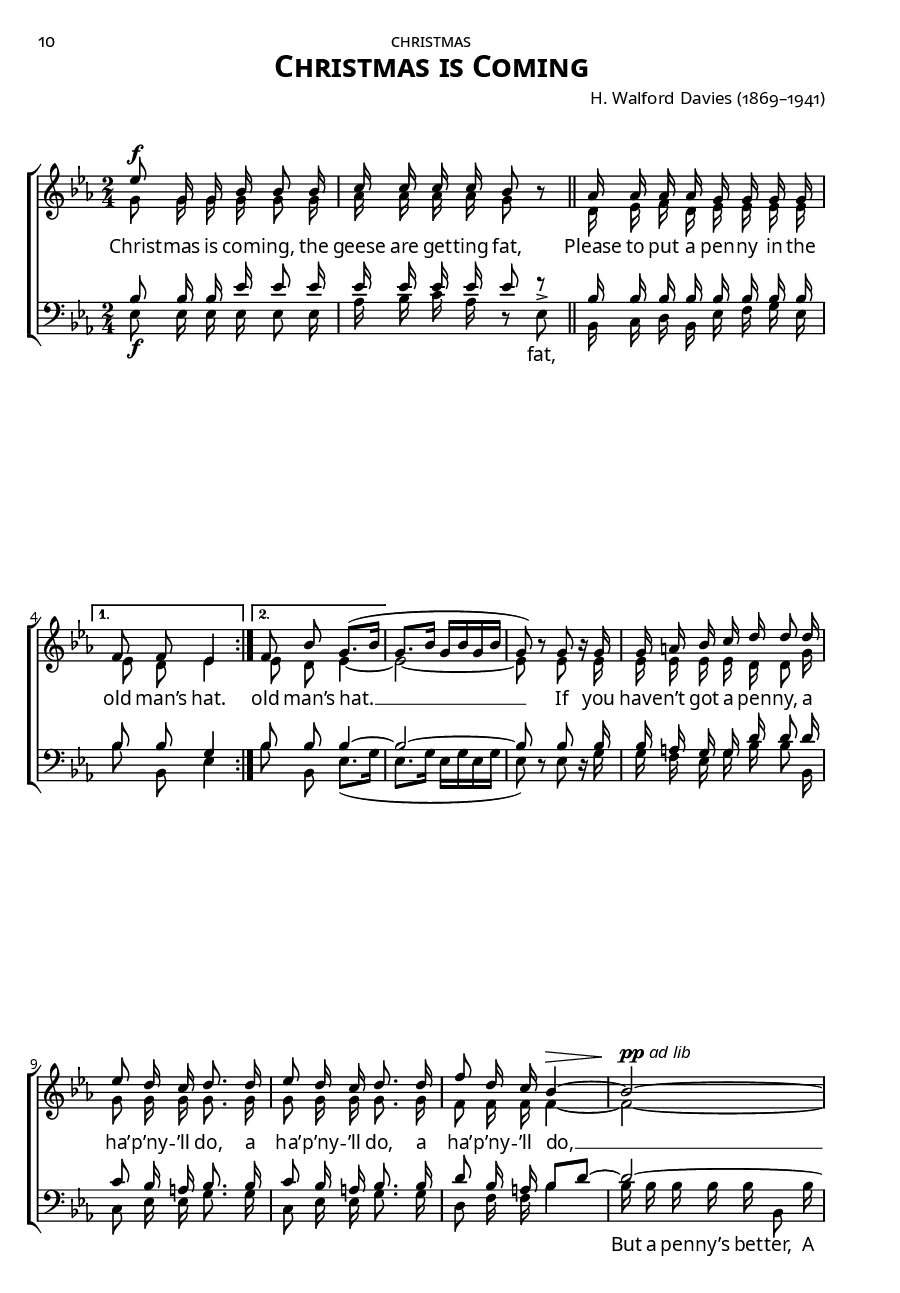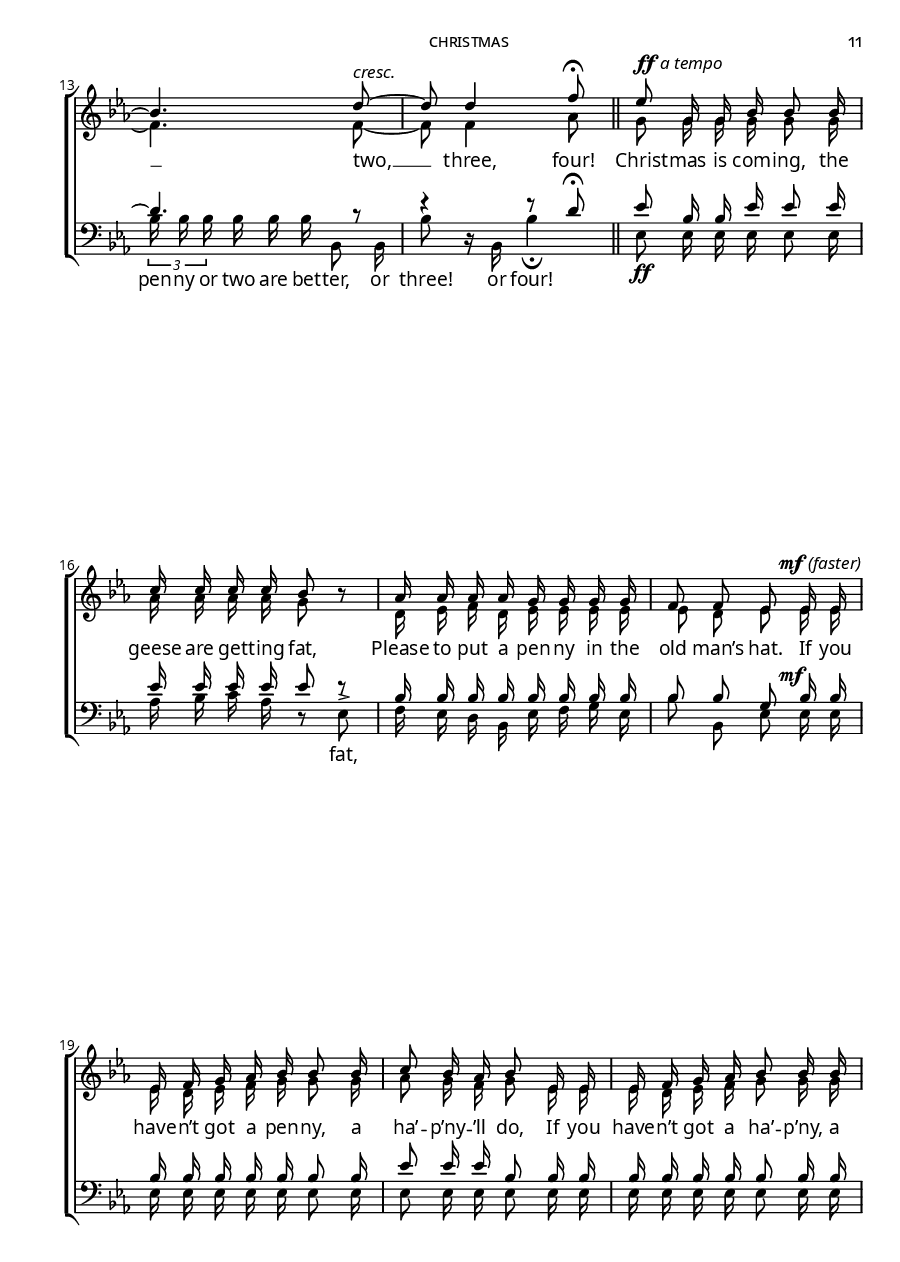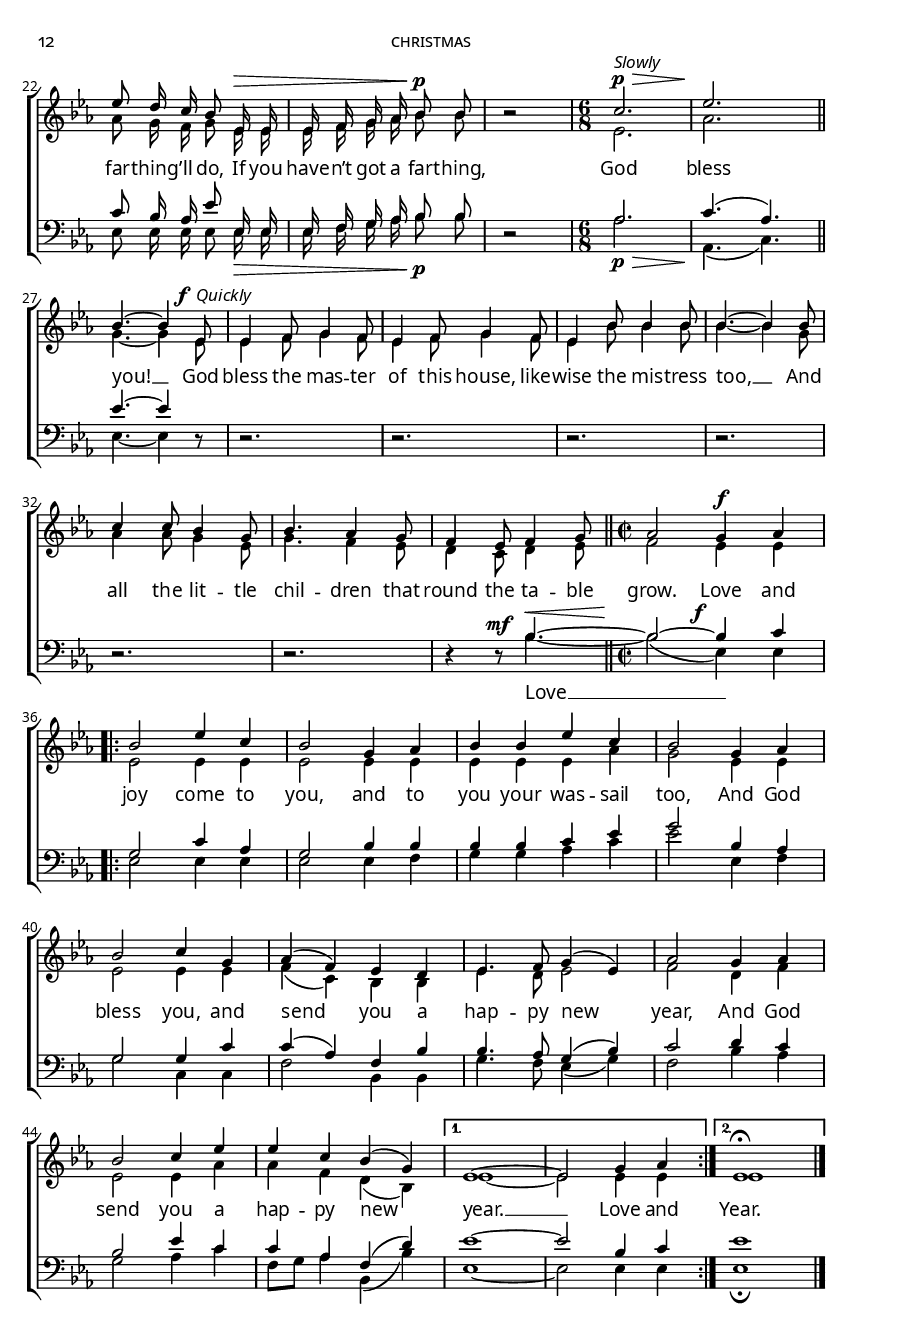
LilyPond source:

\version "2.14.2"
\include "util.ly"
\header {
  title = \markup{\override #'(font-name . "Garamond Premier Pro Semibold"){ \abs-fontsize #15 \smallCapsOldStyle"Christmas is Coming"}}
  %poet = \markup\oldStyleNum"Old Rhyme"
  composer = \markup\oldStyleNum"H. Walford Davies (1869–1941)"
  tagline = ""
}
\paper {
  paper-height = 9\in
  paper-width = 6\in
  indent = 0\in
  %system-system-spacing = #'((basic-distance . 10) (padding . 0))
  system-system-spacing =
    #'((basic-distance . 0)
       (minimum-distance . 0)
       (padding . -5)
       (stretchability . 100))
  ragged-last-bottom = ##f
  ragged-bottom = ##f
  two-sided = ##t
  inner-margin = 0.5\in
  outer-margin = 0.25\in
  top-margin = 0.25\in
  bottom-margin = 0.25\in
  first-page-number = #010
  print-first-page-number = ##t
  headerLine = \markup{\override #'(font-name . "Garamond Premier Pro") \smallCapsOldStyle"christmas"}
  oddHeaderMarkup = \markup\fill-line{
     \override #'(font-name . "Garamond Premier Pro")\abs-fontsize #8.5
     \combine 
        \fill-line{"" \on-the-fly #print-page-number-check-first
        \oldStylePageNum""
        }
        \fill-line{\headerLine}
  }
  evenHeaderMarkup = \markup {
     \override #'(font-name . "Garamond Premier Pro")\abs-fontsize #8.5
     \combine
        \on-the-fly #print-page-number-check-first
        \oldStylePageNum""
        \fill-line{\headerLine}
  }
}
#(set-global-staff-size 15) \paper{ #(define fonts (make-pango-font-tree "GoudyOlSt BT" "Garamond Premier Pro" "Garamond Premier Pro" (/ 15 20))) }
global = {
  \key ees \major
  \time 2/4
  \autoBeamOff
  \override DynamicLineSpanner #'staff-padding = #0.0
  \override DynamicLineSpanner #'Y-extent = #'(0 . 0)
}

sopMusic = \relative c'' {
  \repeat volta 2 {
    ees8^\f g,16 g bes bes8 bes16 |
    c c c c bes8 bes\rest \bar "||"
    aes16 aes aes aes g g g g |
  }
  \alternative {
    {
      f8 f ees4
    }
    {
      f8 bes g8.[( bes16] |
    }
  }
  g8.[ bes16] g[ bes g bes] |
  g8) b\rest g bes16\rest g |
  
  g a bes c d d8 d16 |
  ees8 d16 c d8. d16 |
  ees8 d16 c d8. d16 |
  f8 d16 c bes4~^\> |
  
  bes2\!^\markup{\dynamic"pp" \italic"ad lib"} ~ |
  bes4. d8~^\markup\italic"cresc." |
  d d4 f8\fermata \bar "||"
  
  ees8^\markup{\dynamic"ff" \italic"a tempo"} g,16 g bes bes8 bes16 |
  c c c c bes8 bes\rest |
  aes16 aes aes aes g g g g |
  
  %page 2
  f8 f <<ees {s16 s^\markup{\dynamic"mf" \italic"(faster)"}}>> ees16 ees |
  ees f g aes bes bes8 bes16 |
  c8 bes16 aes bes8  ees,16 ees |
  
  ees f g aes bes8 bes16 bes |
  ees8 d16 c bes8 ees,16^\> ees |
  ees f g aes bes8^\p bes |
  bes2\rest |
  
  \time 6/8
  c2.^\p^\>^\markup\italic"Slowly" |
  ees\! \bar "||"
  bes4.~ <<bes4 {s8 s^\markup{\dynamic"f" \italic" Quickly"}}>> ees,8 |
  ees4 f8 g4 f8 |
  ees4 f8 g4 f8 |
  ees4 bes'8 bes4 bes8 |
  
  bes4.~ bes4 bes8 |
  c4 c8 bes4 g8 |
  bes4. aes4 g8 |
  f4 ees8 f4 g8 \bar "||"
  \time 2/2 aes2 g4^\f aes \break
  
  \repeat volta 2 {
    bes2 ees4 c |
    bes2 g4 aes |
    bes bes ees c |
    bes2 g4 aes |
    bes2 c4 g |
    aes4( f) ees d |
    
    ees4. f8 g4( ees) |
    aes2 g4 aes |
    bes2 c4 ees |
    ees c bes( g) |
  }
  \alternative {
    {
      ees1~ |
      ees2 g4 aes |
    }
    {
      ees1\fermata \bar "|."
    }
  }
}
sopWords = \lyricmode {
  
}

altoMusic = \relative c' {
  g'8 g16 g g g8 g16 |
  aes aes aes aes g8 s |
  d16 ees f d ees ees ees ees |
  
  ees8 d ees4 |
  ees8 d ees4~ |
  ees2~ |
  ees8 s ees s16 ees |
  
  ees ees ees ees d d8 g16 |
  g8 g16 g g8. g16 |
  g8 g16 g g8. g16 |
  f8 f16 f f4~ |
  
  f2~ |
  f4. f8~ |
  f f4 aes8 |
  
  g8 g16 g g g8 g16 |
  aes aes aes aes g8 s |
  d16 ees f d ees ees ees ees |
  
  %page 2
  ees8 d ees ees16 ees |
  ees d ees f g g8 g16 |
  aes8 g16 f g8 ees16 ees |
  
  ees d ees f g8 g16 g |
  aes8 g16 f g8 ees16 ees |
  ees f g aes bes8 bes |
  s2 |
  
  \time 6/8
  ees,2. |
  aes \bar "||"
  g4.~ g4 ees8 |
  ees4 f8 g4 f8 |
  ees4 f8 g4 f8 |
  ees4 bes'8 bes4 bes8 |
  
  bes4.~ bes4 g8 |
  aes4 aes8 g4 ees8 |
  g4. f4 ees8 |
  d4 c8 d4 ees8 \bar "||"
  \time 2/2 f2 ees4 ees |
  
  ees2 ees4 ees |
  ees2 ees4 ees |
  ees ees ees aes |
  g2 ees4 ees |
  ees2 ees4 ees |
  f( c) bes bes |
  
  ees4. d8 ees2 |
  f d4 f |
  ees2 ees4 aes |
  aes f d( bes) |
  ees1~ |
  ees2 ees4 ees |
  ees1 \bar "|."
}
altoWords = \lyricmode {
  \dropLyricsVII
  Christ -- mas is com -- ing, the geese are get -- ting fat,
  Please to put a pen -- ny in the old man’s hat.
  old man’s hat. __
  
  If you have -- n’t got a pen -- ny, a ha’ -- p’ny -- ’ll do, a ha’ -- p’ny -- ’ll do, a ha’ -- p’ny -- ’ll do, __
  
  two, __ three, four!
  
  Christ -- mas is com -- ing, the geese are get -- ting fat,
  Please to put a pen -- ny in the old man’s hat.
  If you have -- n’t got a pen -- ny, a ha’ -- p’ny -- ’ll do,
  If you have -- n’t got a ha’ -- p’ny, a \pageBreak far -- thing -- ’ll do,
  If you have -- n’t got a far -- thing,
  
  God bless you! __
  
  God bless the mas -- ter of this house, like -- wise the mis -- tress too, __
  And all the lit -- tle chil -- dren that round the ta -- ble grow.
  
  Love and joy come to you, and to you your was -- sail too,
  And God bless you, and send you a hap -- py new year,
  And God send you a hap -- py new year. __
  
  Love and
  Year.
}
altoWordsII = \lyricmode {
%\markup\italic
  \set stanza = #"2. "
  \set ignoreMelismata = ##t
}
altoWordsIII = \lyricmode {
  \set stanza = #"3. "
  \set ignoreMelismata = ##t
}
altoWordsIV = \lyricmode {
  \set stanza = #"4. "
  \set ignoreMelismata = ##t
}
altoWordsV = \lyricmode {
  \set stanza = #"5. "
  \set ignoreMelismata = ##t
}
altoWordsVI = \lyricmode {
  \set stanza = #"6. "
  \set ignoreMelismata = ##t
}
tenorMusic = \relative c' {
  bes8 bes16 bes ees ees8 ees16 |
  ees ees ees ees ees8 f\rest |
  bes,16 bes bes bes bes bes bes bes |
  
  bes8 bes g4 |
  bes8 bes bes4~ |
  bes2~ |
  bes8 s bes s16 bes |
  
  bes a g g d' d8 d16 |
  c8 bes16 a bes8. bes16 |
  c8 bes16 a bes8. bes16 |
  d8 bes16 a bes8[ d]~ |
  
  d2~ |
  d4. c8\rest |
  f4\rest f8\rest d8\fermata \bar "||"
  
  ees8 bes16 bes ees ees8 ees16 |
  ees16 ees ees ees ees8 ees\rest |
  bes16 bes bes bes bes bes bes bes |
  
  %page 2
  bes8 bes g bes16 bes |
  bes bes bes bes bes bes8 bes16 |
  ees8 ees16 ees bes8 bes16 bes |
  
  bes bes bes bes bes8 bes16 bes |
  c8 bes16 aes ees'8 ees,16 ees |
  ees f g aes bes8 bes |
  s2 |
  
  \time 6/8
  aes2. |
  c4.( aes) \bar "||"
  ees'4.~ ees4 s8 |
  s2.*6 |
  
  s4. bes4.~ |
  \time 2/2
  bes2~ bes4 c |
  
  g2 c4 aes |
  g2 bes4 bes |
  bes bes c ees |
  g2 bes,4 aes |
  g2 g4 c |
  c( aes) f bes |
  
  bes4. aes8 g4( bes) |
  c2 d4 c |
  bes2 ees4 c |
  c aes f( d') |
  ees1~ |
  ees2 bes4 c |
  ees1 \bar "|."
}
tenorWords = \lyricmode {

}

bassMusic = \relative c {
  ees8_\f ees16 ees ees ees8 ees16 |
  aes bes c aes d,8\rest ees^> |
  bes16 c d bes ees f g ees |
  
  bes'8 bes, ees4 |
  bes'8 bes, ees8.([ g16] |
  ees8.[ g16] ees16[ g ees g] |
  ees8) d\rest ees d16\rest g |
  
  g f ees g bes bes8 bes,16 |
  c8 ees16 ees g8. g16 |
  c,8 ees16 ees g8. g16 |
  d8 f16 f bes4 |
  
  bes16 bes bes bes bes bes,8 bes'16 |
  \times 2/3 { bes16 bes bes } bes16 bes bes bes,8 bes16 |
  bes'8 d,16\rest bes16 bes'4\fermata \bar "||"
  
  ees,8_\ff ees16 ees ees ees8 ees16 |
  aes bes c aes d,8\rest ees8^> |
  f16 ees d bes ees f g ees |
  
  %page 2
  bes'8 bes, <<ees {s16 s^\markup\dynamic"mf"}>> ees16 ees |
  ees ees ees ees ees ees8 ees16 |
  ees8 ees16 ees ees8 ees16 ees |
  
  ees ees ees ees ees8 ees16 ees |
  ees8 ees16 ees ees8 ees16_\> ees |
  ees f g aes bes8_\p bes |
  d,2\rest |
  
  \time 6/8
  aes'2._\p_\> |
  aes,4.(\! c) \bar "||"
  ees4.~ ees4 d8\rest |
  d2.\rest |
  d\rest |
  d\rest |
  
  d\rest |
  d\rest |
  d\rest |
  d4\rest d8\rest^\mf bes'4.~^\< |
  <<bes2(\! {s4. s8^\f}>> ees,4) ees |
  
  ees2 ees4 ees |
  ees2 ees4 f |
  g g aes c |
  ees2 ees,4 f |
  g2 c,4 c |
  f2 bes,4 bes |
  
  g'4. f8 ees4( g) |
  f2 bes4 aes |
  g2 aes4 c |
  f,8[ g] aes4 bes,( bes') |
  ees,1~ |
  ees2 ees4 ees |
  ees1\fermata \bar "|."
}
bassWords = \lyricmode {
  \repeat unfold 10 { \skip 1 }
  fat,
  \repeat unfold 37 {\skip 1}
  But a pen -- ny’s bet -- ter,
  A pen -- ny or two are bet -- ter, or three! or four!
  
  \repeat unfold 10 { \skip 1}
  fat,
  \repeat unfold 48 {\skip 1}
  Love __
}

pianoRH = \relative c' {
  
}
pianoLH = \relative c' {
  
}

\score {
  <<
   \new ChoirStaff <<
%    \new Lyrics = sopranos \with { \override VerticalAxisGroup #'nonstaff-relatedstaff-spacing = #'((basic-distance . 1)) }
    \new Staff = women <<
      \new Voice = "sopranos" { \voiceOne << \global \sopMusic >> }
      \new Voice = "altos" { \voiceTwo << \global \altoMusic >> }
    >>
    \new Lyrics \with { alignAboveContext = #"women" \override VerticalAxisGroup #'nonstaff-relatedstaff-spacing = #'((basic-distance . 1))} \lyricsto "sopranos" \sopWords
     \new Lyrics = "altosVI"  \with { alignBelowContext = #"women" \override VerticalAxisGroup #'nonstaff-relatedstaff-spacing = #'((basic-distance . 1))} \lyricsto "sopranos" \altoWordsVI
    \new Lyrics = "altosV"  \with { alignBelowContext = #"women" \override VerticalAxisGroup #'nonstaff-relatedstaff-spacing = #'((basic-distance . 1))} \lyricsto "sopranos" \altoWordsV
    \new Lyrics = "altosIV"  \with { alignBelowContext = #"women" \override VerticalAxisGroup #'nonstaff-relatedstaff-spacing = #'((basic-distance . 1))} \lyricsto "sopranos" \altoWordsIV
    \new Lyrics = "altosIII"  \with { alignBelowContext = #"women" \override VerticalAxisGroup #'nonstaff-relatedstaff-spacing = #'((basic-distance . 1))} \lyricsto "sopranos" \altoWordsIII
    \new Lyrics = "altosII"  \with { alignBelowContext = #"women" \override VerticalAxisGroup #'nonstaff-relatedstaff-spacing = #'((basic-distance . 1))} \lyricsto "sopranos" \altoWordsII
    \new Lyrics = "altos"  \with { alignBelowContext = #"women" \override VerticalAxisGroup #'nonstaff-relatedstaff-spacing = #'((basic-distance . 1))} \lyricsto "sopranos" \altoWords
   \new Staff = men <<
      \clef bass
      \new Voice = "tenors" { \voiceOne << \global \tenorMusic >> }
      \new Voice = "basses" { \voiceTwo << \global \bassMusic >> }
    >>
    \new Lyrics \with { alignAboveContext = #"men" \override VerticalAxisGroup #'nonstaff-relatedstaff-spacing = #'((basic-distance . 1)) } \lyricsto "tenors" \tenorWords
    \new Lyrics \with { alignBelowContext = #"men" } \lyricsto "basses" \bassWords
  >>
%    \new PianoStaff << \new Staff { \new Voice { \pianoRH } } \new Staff { \clef "bass" \pianoLH } >>
  >>
  \layout {
%6.14 \context {\Lyrics\override LyricText #'font-size = #0.8 }
    \context {
      \Score
      \override SpacingSpanner #'base-shortest-duration = #(ly:make-moment 1 8)
      \override SpacingSpanner #'common-shortest-duration = #(ly:make-moment 1 8)
    }
    \context {
      % Remove all empty staves
      % \Staff \RemoveEmptyStaves \override VerticalAxisGroup #'remove-first = ##t
    }
  }
  \midi {
    %\tempo 4 = 90
    \set Staff.midiInstrument = "flute"
  
    \context {
      \Voice
      \remove "Dynamic_performer"
    }
  }
}
